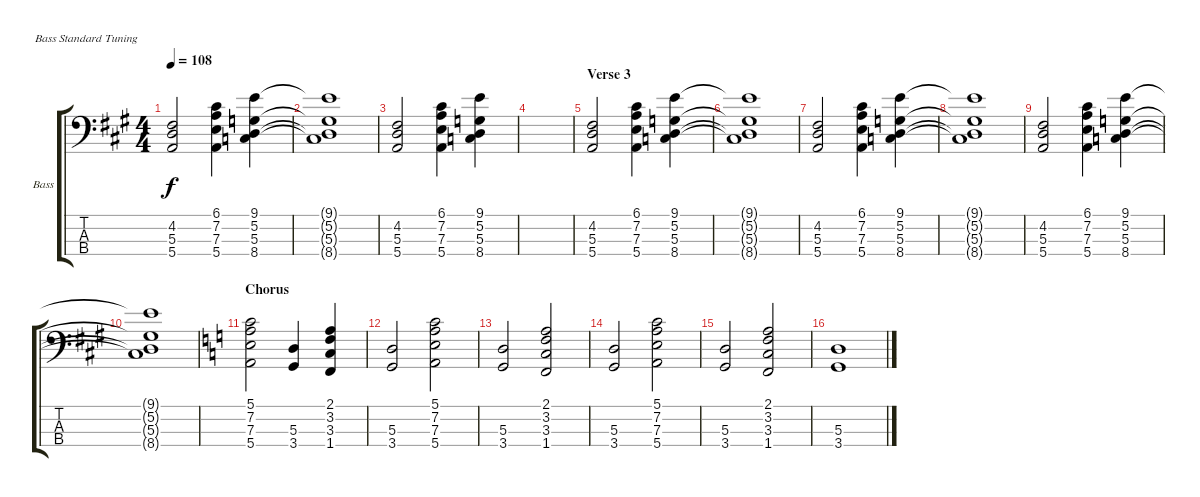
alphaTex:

\defaultSystemsLayout 4
\bracketExtendMode groupsimilarinstruments
\firstSystemTrackNameOrientation horizontal
\otherSystemsTrackNameOrientation horizontal
\track ("Bass" "Bass") {instrument electricbassfinger}
\staff {score tabs}
\tuning (G2 D2 A1 E1)
\ts (4 4)
\tempo 108
\clef f4
\ks a
(5.4 5.3 4.2).2{dy f} (5.4 7.3 7.2 6.1).4 (8.4 5.3 5.2 9.1).4 |
(8.4{t} 5.3{t} 5.2{t} 9.1{t}).1 |
(5.4 5.3 4.2).2 (5.4 7.3 7.2 6.1).4 (8.4 5.3 5.2 9.1).4 |
|
\section ("" "Verse 3")
(5.4 5.3 4.2).2 (5.4 7.3 7.2 6.1).4 (8.4 5.3 5.2 9.1).4 |
(8.4{t} 5.3{t} 5.2{t} 9.1{t}).1 |
(5.4 5.3 4.2).2 (5.4 7.3 7.2 6.1).4 (8.4 5.3 5.2 9.1).4 |
(8.4{t} 5.3{t} 5.2{t} 9.1{t}).1 |
(5.4 5.3 4.2).2 (5.4 7.3 7.2 6.1).4 (8.4 5.3 5.2 9.1).4 |
(8.4{t} 5.3{t} 5.2{t} 9.1{t}).1 |
\section ("" "Chorus")
\ks c
(5.4 7.3 7.2 5.1).2 (3.4 5.3).4 (1.4 3.3 3.2 2.1).4 |
(3.4 5.3).2 (5.4 7.3 7.2 5.1).2 |
(3.4 5.3).2 (1.4 3.3 3.2 2.1).2 |
(3.4 5.3).2 (5.4 7.3 7.2 5.1).2 |
(3.4 5.3).2 (1.4 3.3 3.2 2.1).2 |
(3.4 5.3).1
